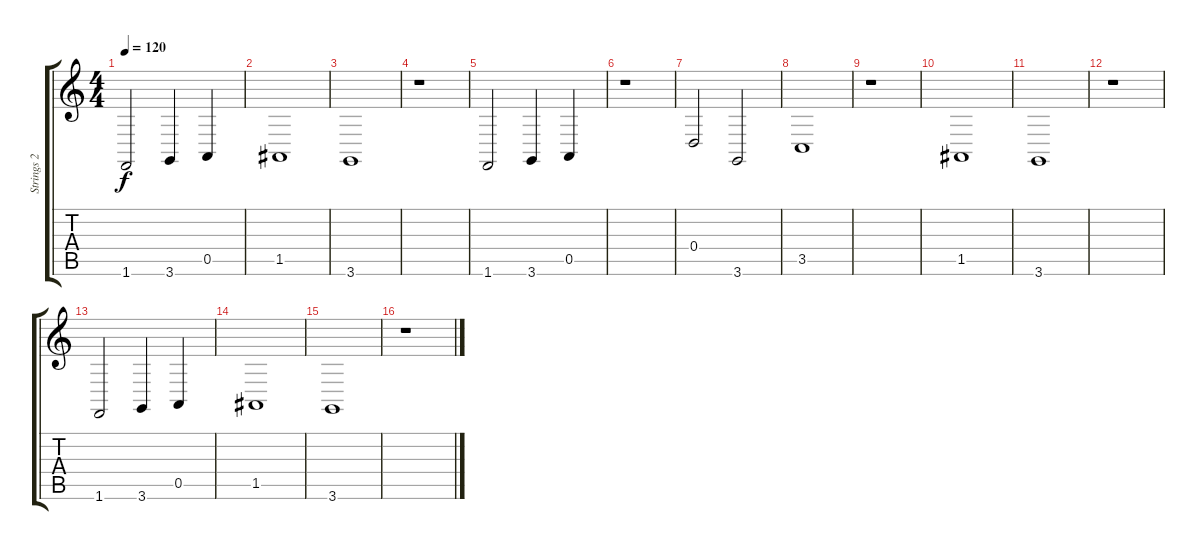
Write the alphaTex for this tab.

\track ("Strings 2" "Strings 2") {instrument stringensemble1}
\staff {score tabs}
\tuning (E4 B3 G3 D3 A2 E2) {hide}
\ts (4 4)
\tempo 120
\clef g2
\ks c
1.6.2{dy f} 3.6.4 0.5.4 |
1.5.1 |
3.6.1 |
r.1 |
1.6.2 3.6.4 0.5.4 |
r.1 |
0.4.2 3.6.2 |
3.5.1 |
r.1 |
1.5.1 |
3.6.1 |
r.1 |
1.6.2 3.6.4 0.5.4 |
1.5.1 |
3.6.1 |
r.1
